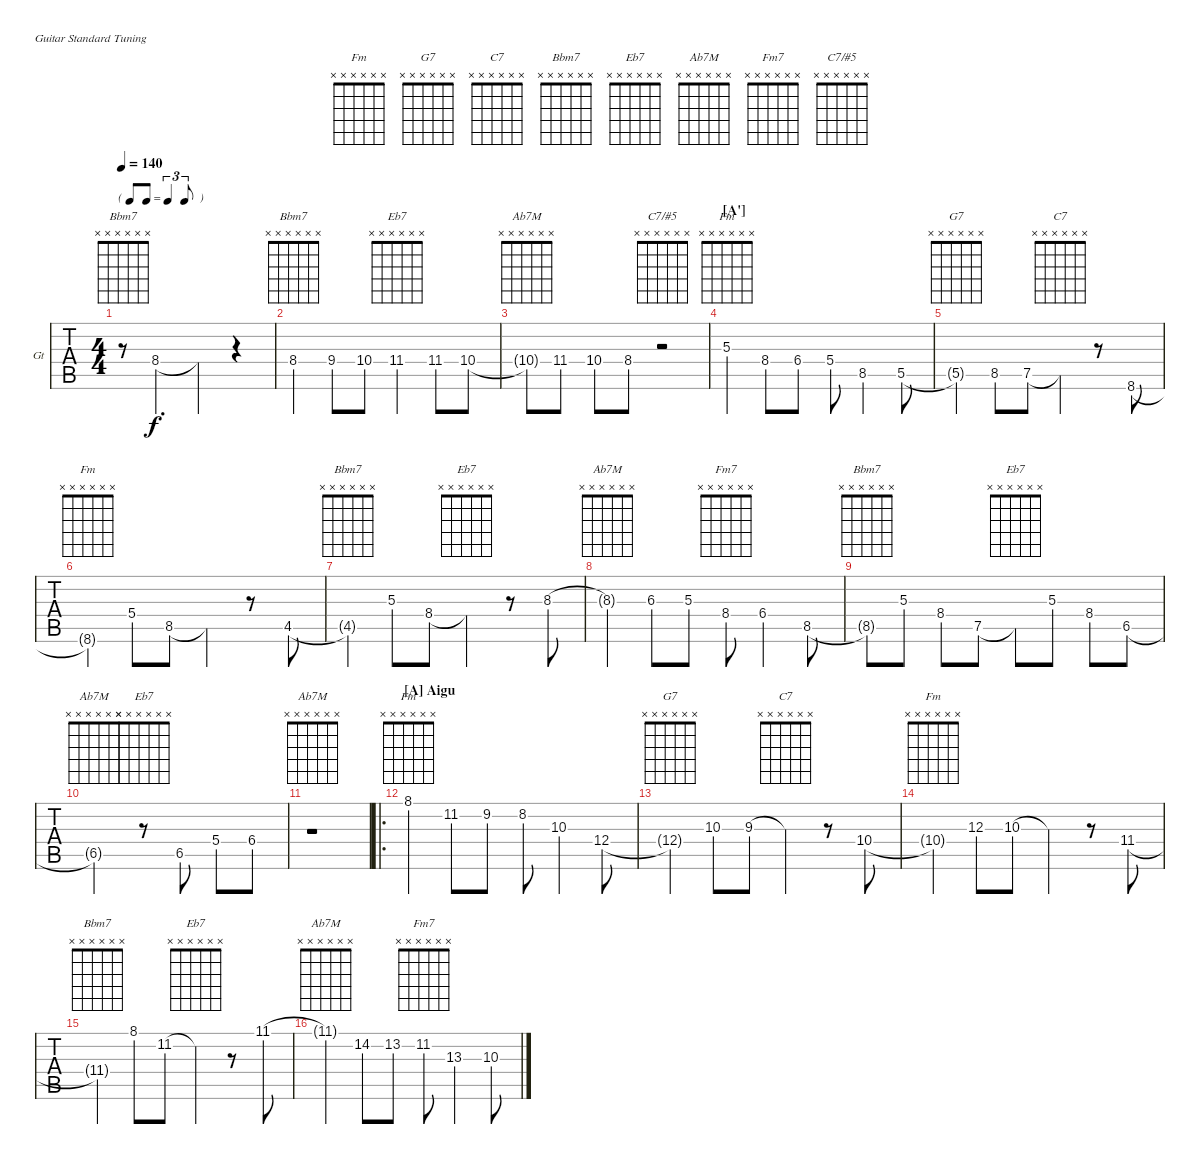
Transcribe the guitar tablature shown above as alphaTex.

\defaultSystemsLayout 4
\bracketExtendMode nobrackets
\firstSystemTrackNameOrientation horizontal
\otherSystemsTrackNameOrientation horizontal
\chordDiagramsInScore
\track ("Guitar" "Gt") {instrument acousticguitarsteel}
\staff {tabs}
\tuning (E4 B3 G3 D3 A2 E2)
\chord ("Fm" x x x x x x)
\chord ("G7" x x x x x x)
\chord ("C7" x x x x x x)
\chord ("Bbm7" x x x x x x)
\chord ("Eb7" x x x x x x)
\chord ("Ab7M" x x x x x x)
\chord ("Fm7" x x x x x x)
\chord ("C7/#5" x x x x x x)
\ts (4 4)
\tf triplet8th
\tempo 140
\clef g2
\ks ab
r.8{ch "Bbm7" dy f} 8.4.4{d} 8.4{t}.4 r.4 |
8.4.4{ch "Bbm7"} 9.4.8 10.4.8 11.4.4{ch "Eb7"} 11.4.8 10.4.8 |
10.4{t}.8{ch "Ab7M"} 11.4.8 10.4.8 8.4.8 r.2{ch "C7/#5"} |
\section ("A'" "")
5.3.4{ch "Fm"} 8.4.8 6.4.8 5.4.8 8.5.4 5.5.8 |
5.5{t}.4{ch "G7"} 8.5.8 7.5.8 7.5{t}.4{ch "C7"} r.8 8.6.8 |
8.6{t}.4{ch "Fm"} 5.4.8 8.5.8 8.5{t}.4 r.8 4.5.8 |
4.5{t}.4{ch "Bbm7"} 5.3.8 8.4.8 8.4{t}.4{ch "Eb7"} r.8 8.3.8 |
8.3{t}.4{ch "Ab7M"} 6.3.8 5.3.8 8.4.8{ch "Fm7"} 6.4.4 8.5.8 |
8.5{t}.8{ch "Bbm7"} 5.3.8 8.4.8 7.5.8 7.5{t}.8{ch "Eb7"} 5.3.8 8.4.8 6.5.8 |
6.5{t}.2{ch "Ab7M"} r.8{ch "Eb7"} 6.5.8 5.4.8 6.4.8 |
r.1{ch "Ab7M"} |
\ro
\section ("A" "Aigu")
8.1.4{ch "Fm"} 11.2.8 9.2.8 8.2.8 10.3.4 12.4.8 |
12.4{t}.4{ch "G7"} 10.3.8 9.3.8 9.3{t}.4{ch "C7"} r.8 10.4.8 |
10.4{t}.4{ch "Fm"} 12.3.8 10.3.8 10.3{t}.4 r.8 11.4.8 |
11.4{t}.4{ch "Bbm7"} 8.1.8 11.2.8 11.2{t}.4{ch "Eb7"} r.8 11.1.8 |
11.1{t}.4{ch "Ab7M"} 14.2.8 13.2.8 11.2.8{ch "Fm7"} 13.3.4 10.3.8
